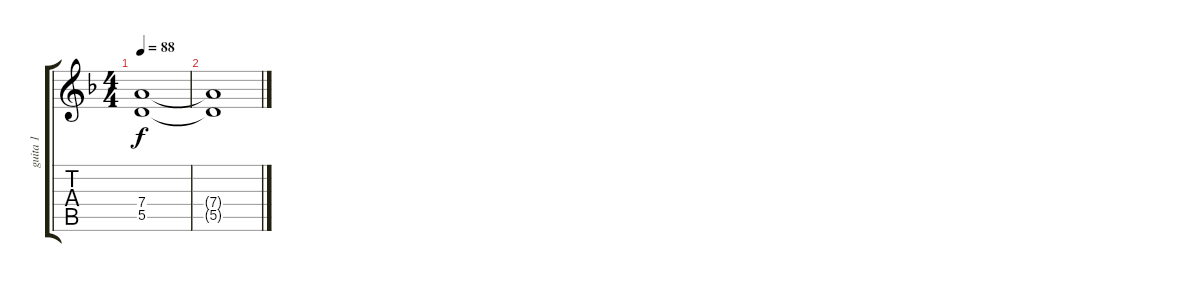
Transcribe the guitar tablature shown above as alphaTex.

\track ("guita 1" "guita 1") {instrument overdrivenguitar}
\staff {score tabs}
\tuning (E4 B3 G3 D3 A2 E2) {hide}
\ts (4 4)
\tempo 88
\clef g2
\ks f
(7.4 5.5).1{dy f} |
(7.4{t} 5.5{t}).1
